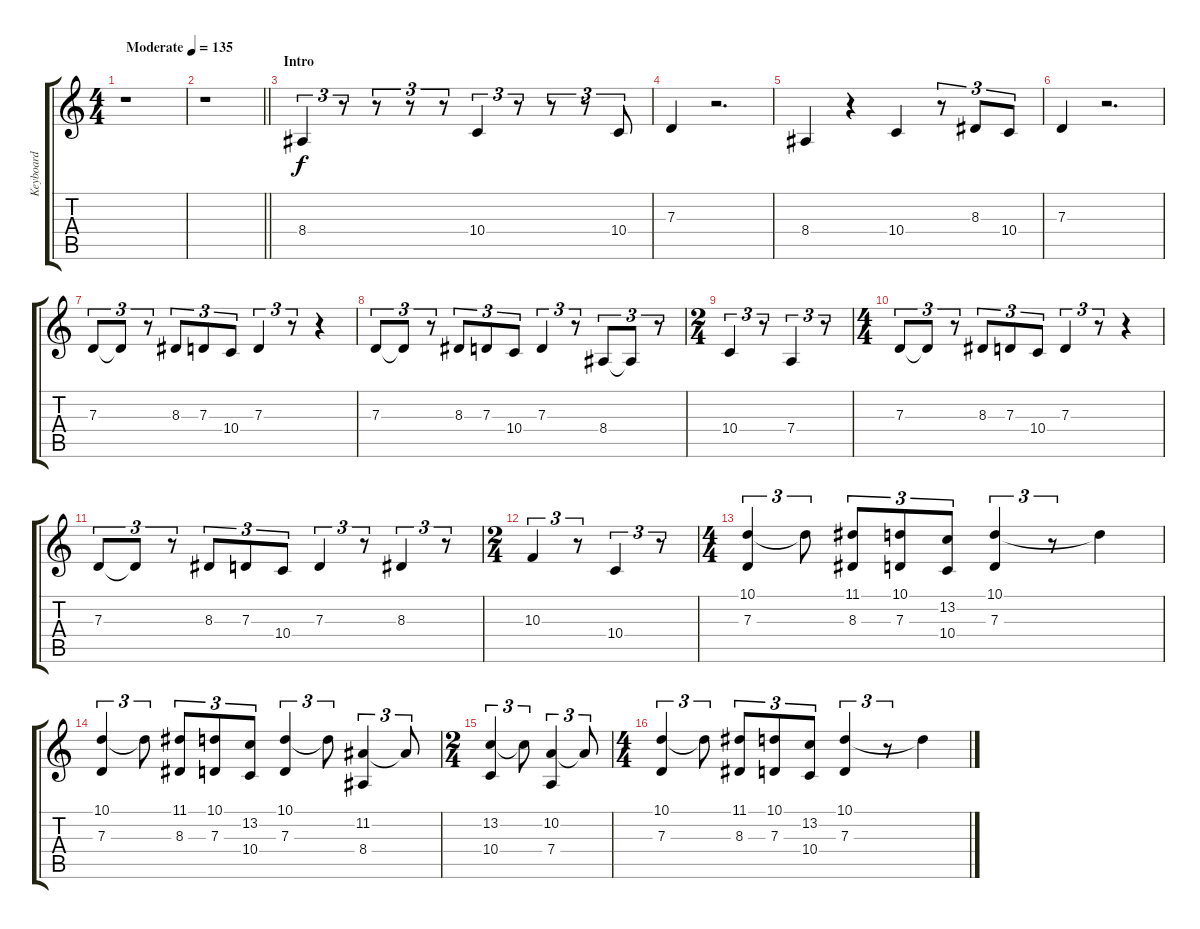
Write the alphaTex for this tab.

\track ("Keyboard" "Keyboard") {instrument stringensemble1}
\staff {score tabs}
\tuning (E4 B3 G3 D3 A2 E2) {hide}
\ts (4 4)
\tempo (135 "Moderate")
\clef g2
\ks c
r.1{dy f instrument stringensemble1} |
\barLineRight lightlight
r.1 |
\section ("" "Intro")
8.4.4{tu (3 2)} r.8{tu (3 2)} r.8{tu (3 2)} r.8{tu (3 2)} r.8{tu (3 2)} 10.4.4{tu (3 2)} r.8{tu (3 2)} r.8{tu (3 2)} r.8{tu (3 2)} 10.4.8{tu (3 2)} |
7.3.4 r.2{d} |
8.4.4 r.4 10.4.4 r.8{tu (3 2)} 8.3.8{tu (3 2)} 10.4.8{tu (3 2)} |
7.3.4 r.2{d} |
7.3.8{tu (3 2)} 7.3{t}.8{tu (3 2)} r.8{tu (3 2)} 8.3.8{tu (3 2)} 7.3.8{tu (3 2)} 10.4.8{tu (3 2)} 7.3.4{tu (3 2)} r.8{tu (3 2)} r.4 |
7.3.8{tu (3 2)} 7.3{t}.8{tu (3 2)} r.8{tu (3 2)} 8.3.8{tu (3 2)} 7.3.8{tu (3 2)} 10.4.8{tu (3 2)} 7.3.4{tu (3 2)} r.8{tu (3 2)} 8.4.8{tu (3 2)} 8.4{t}.8{tu (3 2)} r.8{tu (3 2)} |
\ts (2 4)
10.4.4{tu (3 2)} r.8{tu (3 2)} 7.4.4{tu (3 2)} r.8{tu (3 2)} |
\ts (4 4)
7.3.8{tu (3 2)} 7.3{t}.8{tu (3 2)} r.8{tu (3 2)} 8.3.8{tu (3 2)} 7.3.8{tu (3 2)} 10.4.8{tu (3 2)} 7.3.4{tu (3 2)} r.8{tu (3 2)} r.4 |
7.3.8{tu (3 2)} 7.3{t}.8{tu (3 2)} r.8{tu (3 2)} 8.3.8{tu (3 2)} 7.3.8{tu (3 2)} 10.4.8{tu (3 2)} 7.3.4{tu (3 2)} r.8{tu (3 2)} 8.3.4{tu (3 2)} r.8{tu (3 2)} |
\ts (2 4)
10.3.4{tu (3 2)} r.8{tu (3 2)} 10.4.4{tu (3 2)} r.8{tu (3 2)} |
\ts (4 4)
(10.1 7.3).4{tu (3 2)} 10.1{t}.8{tu (3 2)} (11.1 8.3).8{tu (3 2)} (10.1 7.3).8{tu (3 2)} (13.2 10.4).8{tu (3 2)} (10.1 7.3).4{tu (3 2)} r.8{tu (3 2)} 10.1{t}.4 |
(10.1 7.3).4{tu (3 2)} 10.1{t}.8{tu (3 2)} (11.1 8.3).8{tu (3 2)} (10.1 7.3).8{tu (3 2)} (13.2 10.4).8{tu (3 2)} (10.1 7.3).4{tu (3 2)} 10.1{t}.8{tu (3 2)} (11.2 8.4).4{tu (3 2)} 11.2{t}.8{tu (3 2)} |
\ts (2 4)
(13.2 10.4).4{tu (3 2)} 13.2{t}.8{tu (3 2)} (10.2 7.4).4{tu (3 2)} 10.2{t}.8{tu (3 2)} |
\ts (4 4)
(10.1 7.3).4{tu (3 2)} 10.1{t}.8{tu (3 2)} (11.1 8.3).8{tu (3 2)} (10.1 7.3).8{tu (3 2)} (13.2 10.4).8{tu (3 2)} (10.1 7.3).4{tu (3 2)} r.8{tu (3 2)} 10.1{t}.4
